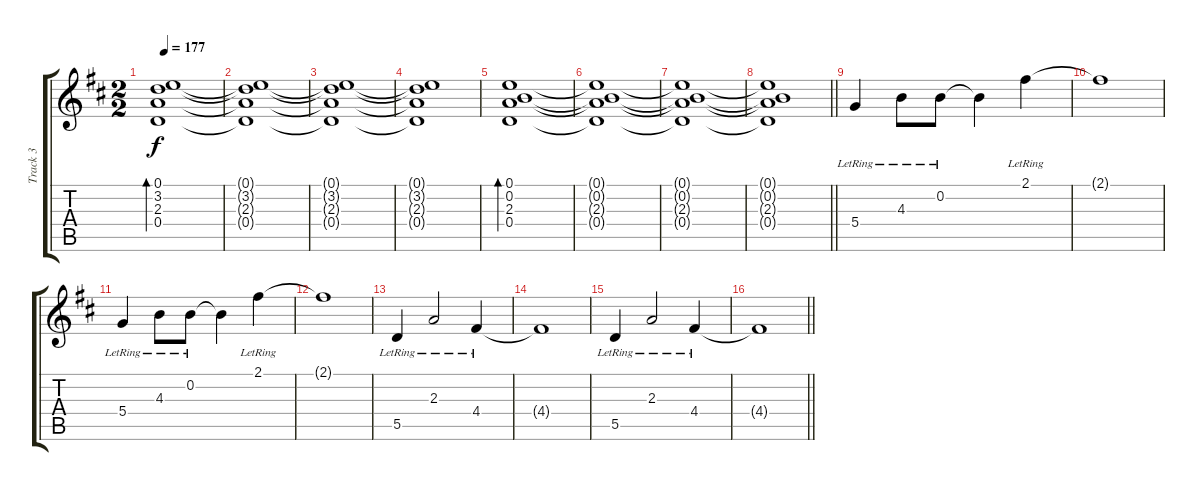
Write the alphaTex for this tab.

\track ("Track 3" "Track 3") {instrument acousticguitarsteel}
\staff {score tabs}
\tuning (E4 B3 G3 D3 A2 E2) {hide}
\ts (2 2)
\tempo 177
\clef g2
\ks d
(0.1 3.2 2.3 0.4).1{bd 240 dy f} |
(0.1{t} 3.2{t} 2.3{t} 0.4{t}).1 |
(0.1{t} 3.2{t} 2.3{t} 0.4{t}).1 |
(0.1{t} 3.2{t} 2.3{t} 0.4{t}).1 |
(0.1 0.2 2.3 0.4).1{bd 240} |
(0.1{t} 0.2{t} 2.3{t} 0.4{t}).1 |
(0.1{t} 0.2{t} 2.3{t} 0.4{t}).1 |
\barLineRight lightlight
(0.1{t} 0.2{t} 2.3{t} 0.4{t}).1 |
5.4{lr}.4 4.3{lr}.8 0.2{lr}.8 0.2{t}.4 2.1{lr}.4 |
2.1{t}.1 |
5.4{lr}.4 4.3{lr}.8 0.2{lr}.8 0.2{t}.4 2.1{lr}.4 |
2.1{t}.1 |
5.5{lr}.4 2.3{lr}.2 4.4{lr}.4 |
4.4{t}.1 |
5.5{lr}.4 2.3{lr}.2 4.4{lr}.4 |
\barLineRight lightlight
4.4{t}.1
